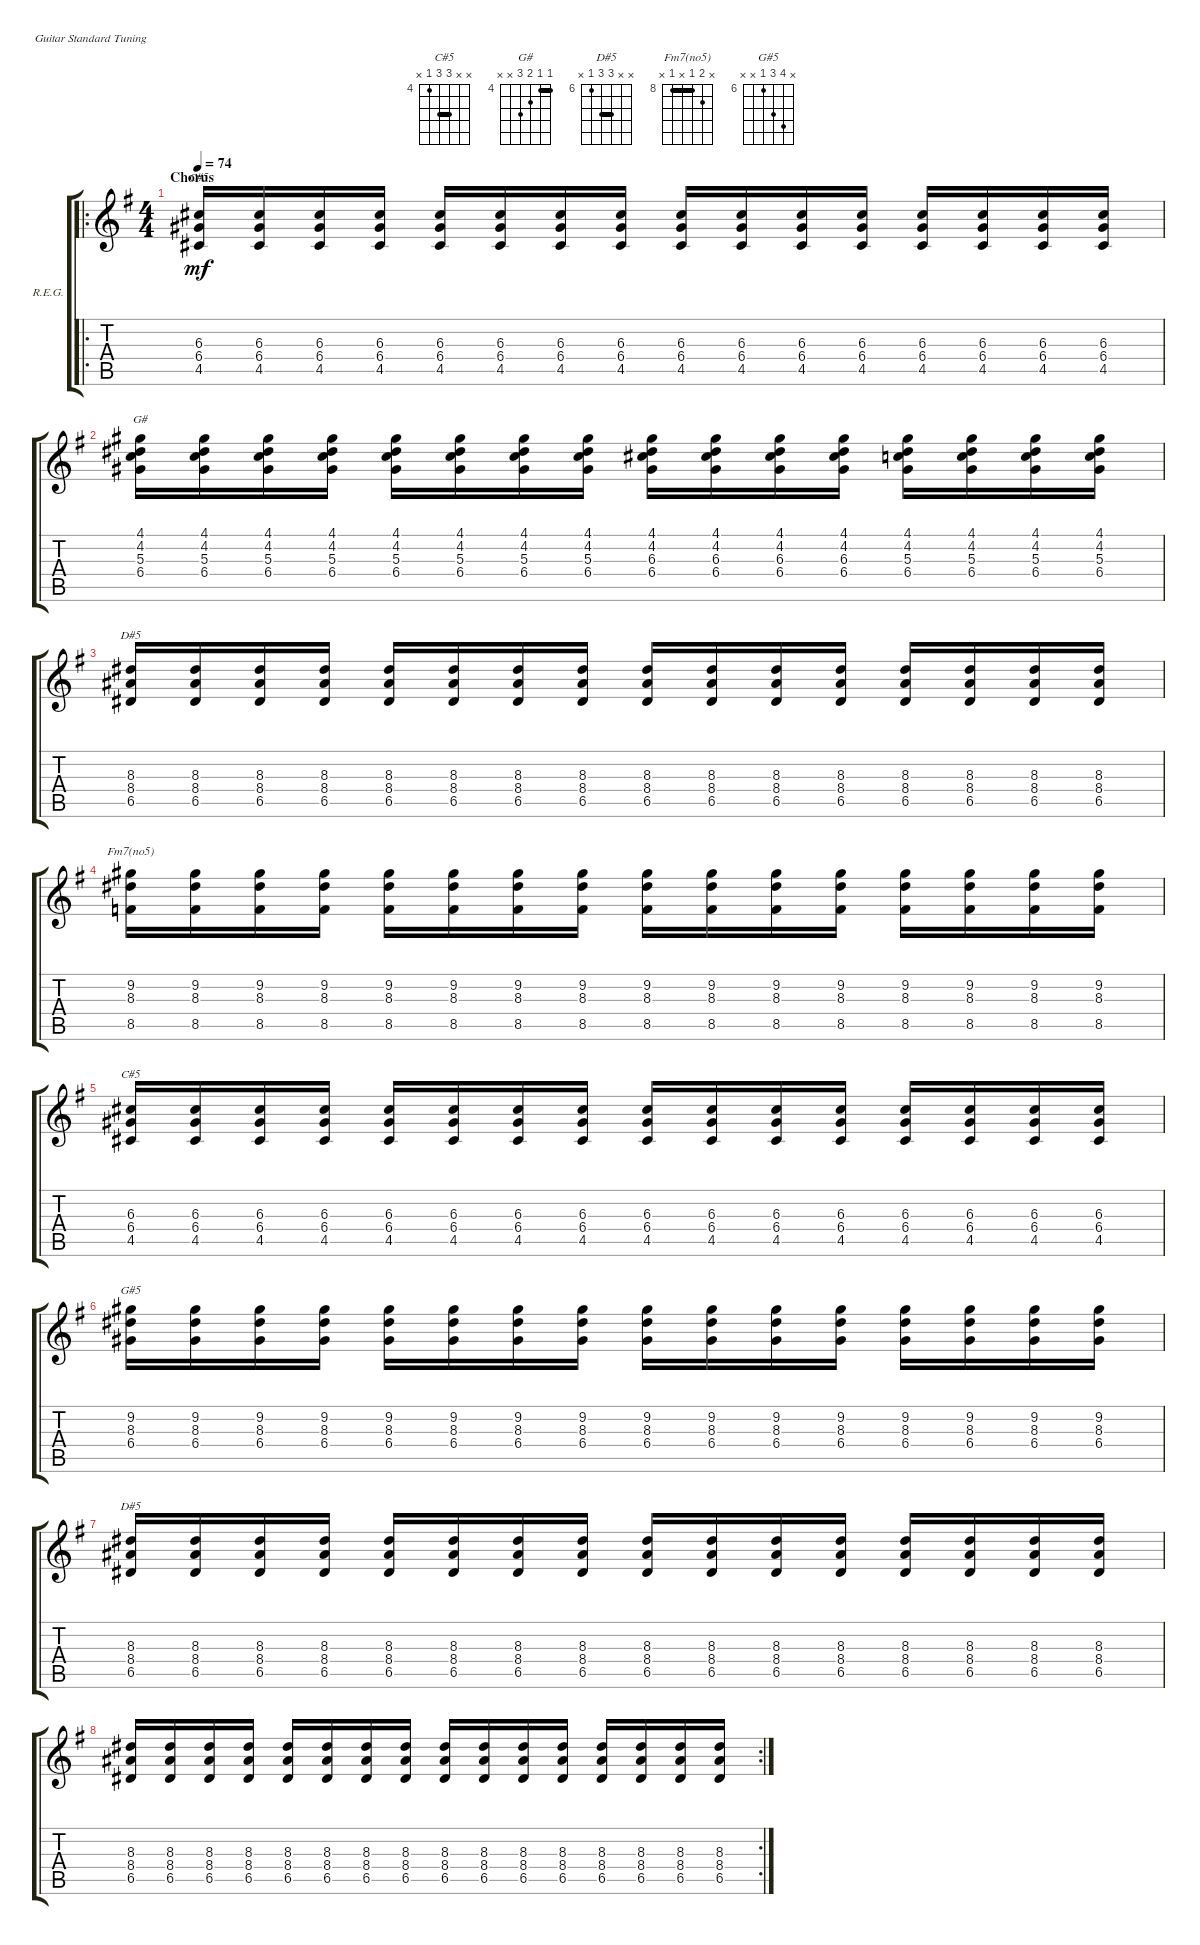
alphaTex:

\defaultSystemsLayout 4
\bracketExtendMode groupsimilarinstruments
\firstSystemTrackNameOrientation horizontal
\otherSystemsTrackNameOrientation horizontal
\track ("Rhythm Electric Guitar" "R.E.G.") {multiBarRest instrument electricguitarclean}
\staff {score tabs}
\tuning (E4 B3 G3 D3 A2 E2)
\chord ("C#5" x x 6 6 4 x) {firstfret 4 barre 6}
\chord ("G#" 4 4 5 6 x x) {firstfret 4 barre 4}
\chord ("D#5" x x 8 8 6 x) {firstfret 6 barre 8}
\chord ("Fm7(no5)" x 9 8 x 8 x) {firstfret 8 barre 8}
\chord ("G#5" x 9 8 6 x x) {firstfret 6}
\ro
\ts (4 4)
\section ("" "Chorus")
\tempo 74
\clef g2
\ks g
(4.5 6.4 6.3).16{ch "C#5" lyrics (0 "") lyrics (1 "") lyrics (2 "") lyrics (3 "") lyrics (4 "") dy mf} (6.4 4.5 6.3).16{lyrics (0 "") lyrics (1 "") lyrics (2 "") lyrics (3 "") lyrics (4 "")} (6.4 4.5 6.3).16{lyrics (0 "") lyrics (1 "") lyrics (2 "") lyrics (3 "") lyrics (4 "")} (6.4 4.5 6.3).16{lyrics (0 "") lyrics (1 "") lyrics (2 "") lyrics (3 "") lyrics (4 "")} (6.4 4.5 6.3).16{lyrics (0 "") lyrics (1 "") lyrics (2 "") lyrics (3 "") lyrics (4 "")} (6.4 4.5 6.3).16{lyrics (0 "") lyrics (1 "") lyrics (2 "") lyrics (3 "") lyrics (4 "")} (6.4 4.5 6.3).16{lyrics (0 "") lyrics (1 "") lyrics (2 "") lyrics (3 "") lyrics (4 "")} (6.4 4.5 6.3).16{lyrics (0 "") lyrics (1 "") lyrics (2 "") lyrics (3 "") lyrics (4 "")} (6.4 4.5 6.3).16{lyrics (0 "") lyrics (1 "") lyrics (2 "") lyrics (3 "") lyrics (4 "")} (6.4 4.5 6.3).16{lyrics (0 "") lyrics (1 "") lyrics (2 "") lyrics (3 "") lyrics (4 "")} (6.4 4.5 6.3).16{lyrics (0 "") lyrics (1 "") lyrics (2 "") lyrics (3 "") lyrics (4 "")} (6.4 4.5 6.3).16{lyrics (0 "") lyrics (1 "") lyrics (2 "") lyrics (3 "") lyrics (4 "")} (6.4 4.5 6.3).16{lyrics (0 "") lyrics (1 "") lyrics (2 "") lyrics (3 "") lyrics (4 "")} (6.4 4.5 6.3).16{lyrics (0 "") lyrics (1 "") lyrics (2 "") lyrics (3 "") lyrics (4 "")} (6.4 4.5 6.3).16{lyrics (0 "") lyrics (1 "") lyrics (2 "") lyrics (3 "") lyrics (4 "")} (6.4 4.5 6.3).16{lyrics (0 "") lyrics (1 "") lyrics (2 "") lyrics (3 "") lyrics (4 "")} |
(5.3 6.4 4.2 4.1).16{ch "G#" lyrics (0 "") lyrics (1 "") lyrics (2 "") lyrics (3 "") lyrics (4 "")} (4.2 5.3 6.4 4.1).16{lyrics (0 "") lyrics (1 "") lyrics (2 "") lyrics (3 "") lyrics (4 "")} (4.2 5.3 6.4 4.1).16{lyrics (0 "") lyrics (1 "") lyrics (2 "") lyrics (3 "") lyrics (4 "")} (4.2 5.3 6.4 4.1).16{lyrics (0 "") lyrics (1 "") lyrics (2 "") lyrics (3 "") lyrics (4 "")} (4.2 5.3 6.4 4.1).16{lyrics (0 "") lyrics (1 "") lyrics (2 "") lyrics (3 "") lyrics (4 "")} (4.2 5.3 6.4 4.1).16{lyrics (0 "") lyrics (1 "") lyrics (2 "") lyrics (3 "") lyrics (4 "")} (4.2 5.3 6.4 4.1).16{lyrics (0 "") lyrics (1 "") lyrics (2 "") lyrics (3 "") lyrics (4 "")} (4.2 5.3 6.4 4.1).16{lyrics (0 "") lyrics (1 "") lyrics (2 "") lyrics (3 "") lyrics (4 "")} (4.2 6.3 6.4 4.1).16{lyrics (0 "") lyrics (1 "") lyrics (2 "") lyrics (3 "") lyrics (4 "")} (4.2 6.3 6.4 4.1).16{lyrics (0 "") lyrics (1 "") lyrics (2 "") lyrics (3 "") lyrics (4 "")} (4.2 6.3 6.4 4.1).16{lyrics (0 "") lyrics (1 "") lyrics (2 "") lyrics (3 "") lyrics (4 "")} (4.2 6.3 6.4 4.1).16{lyrics (0 "") lyrics (1 "") lyrics (2 "") lyrics (3 "") lyrics (4 "")} (4.2 5.3 6.4 4.1).16{lyrics (0 "") lyrics (1 "") lyrics (2 "") lyrics (3 "") lyrics (4 "")} (4.2 5.3 6.4 4.1).16{lyrics (0 "") lyrics (1 "") lyrics (2 "") lyrics (3 "") lyrics (4 "")} (4.2 5.3 6.4 4.1).16{lyrics (0 "") lyrics (1 "") lyrics (2 "") lyrics (3 "") lyrics (4 "")} (4.2 5.3 6.4 4.1).16{lyrics (0 "") lyrics (1 "") lyrics (2 "") lyrics (3 "") lyrics (4 "")} |
(6.5 8.4 8.3).16{ch "D#5" lyrics (0 "") lyrics (1 "") lyrics (2 "") lyrics (3 "") lyrics (4 "")} (8.4 6.5 8.3).16{lyrics (0 "") lyrics (1 "") lyrics (2 "") lyrics (3 "") lyrics (4 "")} (8.4 6.5 8.3).16{lyrics (0 "") lyrics (1 "") lyrics (2 "") lyrics (3 "") lyrics (4 "")} (8.4 6.5 8.3).16{lyrics (0 "") lyrics (1 "") lyrics (2 "") lyrics (3 "") lyrics (4 "")} (8.4 6.5 8.3).16{lyrics (0 "") lyrics (1 "") lyrics (2 "") lyrics (3 "") lyrics (4 "")} (8.4 6.5 8.3).16{lyrics (0 "") lyrics (1 "") lyrics (2 "") lyrics (3 "") lyrics (4 "")} (8.4 6.5 8.3).16{lyrics (0 "") lyrics (1 "") lyrics (2 "") lyrics (3 "") lyrics (4 "")} (8.4 6.5 8.3).16{lyrics (0 "") lyrics (1 "") lyrics (2 "") lyrics (3 "") lyrics (4 "")} (8.4 6.5 8.3).16{lyrics (0 "") lyrics (1 "") lyrics (2 "") lyrics (3 "") lyrics (4 "")} (8.4 6.5 8.3).16{lyrics (0 "") lyrics (1 "") lyrics (2 "") lyrics (3 "") lyrics (4 "")} (8.4 6.5 8.3).16{lyrics (0 "") lyrics (1 "") lyrics (2 "") lyrics (3 "") lyrics (4 "")} (8.4 6.5 8.3).16{lyrics (0 "") lyrics (1 "") lyrics (2 "") lyrics (3 "") lyrics (4 "")} (8.4 6.5 8.3).16{lyrics (0 "") lyrics (1 "") lyrics (2 "") lyrics (3 "") lyrics (4 "")} (8.4 6.5 8.3).16{lyrics (0 "") lyrics (1 "") lyrics (2 "") lyrics (3 "") lyrics (4 "")} (8.4 6.5 8.3).16{lyrics (0 "") lyrics (1 "") lyrics (2 "") lyrics (3 "") lyrics (4 "")} (8.4 6.5 8.3).16{lyrics (0 "") lyrics (1 "") lyrics (2 "") lyrics (3 "") lyrics (4 "")} |
(8.5 8.3 9.2).16{ch "Fm7(no5)" lyrics (0 "") lyrics (1 "") lyrics (2 "") lyrics (3 "") lyrics (4 "")} (9.2 8.3 8.5).16{lyrics (0 "") lyrics (1 "") lyrics (2 "") lyrics (3 "") lyrics (4 "")} (9.2 8.3 8.5).16{lyrics (0 "") lyrics (1 "") lyrics (2 "") lyrics (3 "") lyrics (4 "")} (9.2 8.3 8.5).16{lyrics (0 "") lyrics (1 "") lyrics (2 "") lyrics (3 "") lyrics (4 "")} (9.2 8.3 8.5).16{lyrics (0 "") lyrics (1 "") lyrics (2 "") lyrics (3 "") lyrics (4 "")} (9.2 8.3 8.5).16{lyrics (0 "") lyrics (1 "") lyrics (2 "") lyrics (3 "") lyrics (4 "")} (9.2 8.3 8.5).16{lyrics (0 "") lyrics (1 "") lyrics (2 "") lyrics (3 "") lyrics (4 "")} (9.2 8.3 8.5).16{lyrics (0 "") lyrics (1 "") lyrics (2 "") lyrics (3 "") lyrics (4 "")} (9.2 8.3 8.5).16{lyrics (0 "") lyrics (1 "") lyrics (2 "") lyrics (3 "") lyrics (4 "")} (9.2 8.3 8.5).16{lyrics (0 "") lyrics (1 "") lyrics (2 "") lyrics (3 "") lyrics (4 "")} (9.2 8.3 8.5).16{lyrics (0 "") lyrics (1 "") lyrics (2 "") lyrics (3 "") lyrics (4 "")} (9.2 8.3 8.5).16{lyrics (0 "") lyrics (1 "") lyrics (2 "") lyrics (3 "") lyrics (4 "")} (9.2 8.3 8.5).16{lyrics (0 "") lyrics (1 "") lyrics (2 "") lyrics (3 "") lyrics (4 "")} (9.2 8.3 8.5).16{lyrics (0 "") lyrics (1 "") lyrics (2 "") lyrics (3 "") lyrics (4 "")} (9.2 8.3 8.5).16{lyrics (0 "") lyrics (1 "") lyrics (2 "") lyrics (3 "") lyrics (4 "")} (9.2 8.3 8.5).16{lyrics (0 "") lyrics (1 "") lyrics (2 "") lyrics (3 "") lyrics (4 "")} |
(4.5 6.4 6.3).16{ch "C#5" lyrics (0 "") lyrics (1 "") lyrics (2 "") lyrics (3 "") lyrics (4 "")} (6.4 4.5 6.3).16{lyrics (0 "") lyrics (1 "") lyrics (2 "") lyrics (3 "") lyrics (4 "")} (6.4 4.5 6.3).16{lyrics (0 "") lyrics (1 "") lyrics (2 "") lyrics (3 "") lyrics (4 "")} (6.4 4.5 6.3).16{lyrics (0 "") lyrics (1 "") lyrics (2 "") lyrics (3 "") lyrics (4 "")} (6.4 4.5 6.3).16{lyrics (0 "") lyrics (1 "") lyrics (2 "") lyrics (3 "") lyrics (4 "")} (6.4 4.5 6.3).16{lyrics (0 "") lyrics (1 "") lyrics (2 "") lyrics (3 "") lyrics (4 "")} (6.4 4.5 6.3).16{lyrics (0 "") lyrics (1 "") lyrics (2 "") lyrics (3 "") lyrics (4 "")} (6.4 4.5 6.3).16{lyrics (0 "") lyrics (1 "") lyrics (2 "") lyrics (3 "") lyrics (4 "")} (6.4 4.5 6.3).16{lyrics (0 "") lyrics (1 "") lyrics (2 "") lyrics (3 "") lyrics (4 "")} (6.4 4.5 6.3).16{lyrics (0 "") lyrics (1 "") lyrics (2 "") lyrics (3 "") lyrics (4 "")} (6.4 4.5 6.3).16{lyrics (0 "") lyrics (1 "") lyrics (2 "") lyrics (3 "") lyrics (4 "")} (6.4 4.5 6.3).16{lyrics (0 "") lyrics (1 "") lyrics (2 "") lyrics (3 "") lyrics (4 "")} (6.4 4.5 6.3).16{lyrics (0 "") lyrics (1 "") lyrics (2 "") lyrics (3 "") lyrics (4 "")} (6.4 4.5 6.3).16{lyrics (0 "") lyrics (1 "") lyrics (2 "") lyrics (3 "") lyrics (4 "")} (6.4 4.5 6.3).16{lyrics (0 "") lyrics (1 "") lyrics (2 "") lyrics (3 "") lyrics (4 "")} (6.4 4.5 6.3).16{lyrics (0 "") lyrics (1 "") lyrics (2 "") lyrics (3 "") lyrics (4 "")} |
(6.4 9.2 8.3).16{ch "G#5" lyrics (0 "") lyrics (1 "") lyrics (2 "") lyrics (3 "") lyrics (4 "")} (6.4 9.2 8.3).16{lyrics (0 "") lyrics (1 "") lyrics (2 "") lyrics (3 "") lyrics (4 "")} (6.4 9.2 8.3).16{lyrics (0 "") lyrics (1 "") lyrics (2 "") lyrics (3 "") lyrics (4 "")} (6.4 9.2 8.3).16{lyrics (0 "") lyrics (1 "") lyrics (2 "") lyrics (3 "") lyrics (4 "")} (6.4 9.2 8.3).16{lyrics (0 "") lyrics (1 "") lyrics (2 "") lyrics (3 "") lyrics (4 "")} (6.4 9.2 8.3).16{lyrics (0 "") lyrics (1 "") lyrics (2 "") lyrics (3 "") lyrics (4 "")} (6.4 9.2 8.3).16{lyrics (0 "") lyrics (1 "") lyrics (2 "") lyrics (3 "") lyrics (4 "")} (6.4 9.2 8.3).16{lyrics (0 "") lyrics (1 "") lyrics (2 "") lyrics (3 "") lyrics (4 "")} (6.4 9.2 8.3).16{lyrics (0 "") lyrics (1 "") lyrics (2 "") lyrics (3 "") lyrics (4 "")} (6.4 9.2 8.3).16{lyrics (0 "") lyrics (1 "") lyrics (2 "") lyrics (3 "") lyrics (4 "")} (6.4 9.2 8.3).16{lyrics (0 "") lyrics (1 "") lyrics (2 "") lyrics (3 "") lyrics (4 "")} (6.4 9.2 8.3).16{lyrics (0 "") lyrics (1 "") lyrics (2 "") lyrics (3 "") lyrics (4 "")} (6.4 9.2 8.3).16{lyrics (0 "") lyrics (1 "") lyrics (2 "") lyrics (3 "") lyrics (4 "")} (6.4 9.2 8.3).16{lyrics (0 "") lyrics (1 "") lyrics (2 "") lyrics (3 "") lyrics (4 "")} (6.4 9.2 8.3).16{lyrics (0 "") lyrics (1 "") lyrics (2 "") lyrics (3 "") lyrics (4 "")} (6.4 9.2 8.3).16{lyrics (0 "") lyrics (1 "") lyrics (2 "") lyrics (3 "") lyrics (4 "")} |
(6.5 8.4 8.3).16{ch "D#5" lyrics (0 "") lyrics (1 "") lyrics (2 "") lyrics (3 "") lyrics (4 "")} (6.5 8.4 8.3).16{lyrics (0 "") lyrics (1 "") lyrics (2 "") lyrics (3 "") lyrics (4 "")} (6.5 8.4 8.3).16{lyrics (0 "") lyrics (1 "") lyrics (2 "") lyrics (3 "") lyrics (4 "")} (6.5 8.4 8.3).16{lyrics (0 "") lyrics (1 "") lyrics (2 "") lyrics (3 "") lyrics (4 "")} (6.5 8.4 8.3).16{lyrics (0 "") lyrics (1 "") lyrics (2 "") lyrics (3 "") lyrics (4 "")} (6.5 8.4 8.3).16{lyrics (0 "") lyrics (1 "") lyrics (2 "") lyrics (3 "") lyrics (4 "")} (6.5 8.4 8.3).16{lyrics (0 "") lyrics (1 "") lyrics (2 "") lyrics (3 "") lyrics (4 "")} (6.5 8.4 8.3).16{lyrics (0 "") lyrics (1 "") lyrics (2 "") lyrics (3 "") lyrics (4 "")} (6.5 8.4 8.3).16{lyrics (0 "") lyrics (1 "") lyrics (2 "") lyrics (3 "") lyrics (4 "")} (6.5 8.4 8.3).16{lyrics (0 "") lyrics (1 "") lyrics (2 "") lyrics (3 "") lyrics (4 "")} (6.5 8.4 8.3).16{lyrics (0 "") lyrics (1 "") lyrics (2 "") lyrics (3 "") lyrics (4 "")} (6.5 8.4 8.3).16{lyrics (0 "") lyrics (1 "") lyrics (2 "") lyrics (3 "") lyrics (4 "")} (6.5 8.4 8.3).16{lyrics (0 "") lyrics (1 "") lyrics (2 "") lyrics (3 "") lyrics (4 "")} (6.5 8.4 8.3).16{lyrics (0 "") lyrics (1 "") lyrics (2 "") lyrics (3 "") lyrics (4 "")} (6.5 8.4 8.3).16{lyrics (0 "") lyrics (1 "") lyrics (2 "") lyrics (3 "") lyrics (4 "")} (6.5 8.4 8.3).16{lyrics (0 "") lyrics (1 "") lyrics (2 "") lyrics (3 "") lyrics (4 "")} |
\rc 2
(8.4 6.5 8.3).16{lyrics (0 "") lyrics (1 "") lyrics (2 "") lyrics (3 "") lyrics (4 "")} (8.4 6.5 8.3).16{lyrics (0 "") lyrics (1 "") lyrics (2 "") lyrics (3 "") lyrics (4 "")} (8.4 6.5 8.3).16{lyrics (0 "") lyrics (1 "") lyrics (2 "") lyrics (3 "") lyrics (4 "")} (8.4 6.5 8.3).16{lyrics (0 "") lyrics (1 "") lyrics (2 "") lyrics (3 "") lyrics (4 "")} (8.4 6.5 8.3).16{lyrics (0 "") lyrics (1 "") lyrics (2 "") lyrics (3 "") lyrics (4 "")} (8.4 6.5 8.3).16{lyrics (0 "") lyrics (1 "") lyrics (2 "") lyrics (3 "") lyrics (4 "")} (8.4 6.5 8.3).16{lyrics (0 "") lyrics (1 "") lyrics (2 "") lyrics (3 "") lyrics (4 "")} (8.4 6.5 8.3).16{lyrics (0 "") lyrics (1 "") lyrics (2 "") lyrics (3 "") lyrics (4 "")} (8.4 6.5 8.3).16{lyrics (0 "") lyrics (1 "") lyrics (2 "") lyrics (3 "") lyrics (4 "")} (8.4 6.5 8.3).16{lyrics (0 "") lyrics (1 "") lyrics (2 "") lyrics (3 "") lyrics (4 "")} (8.4 6.5 8.3).16{lyrics (0 "") lyrics (1 "") lyrics (2 "") lyrics (3 "") lyrics (4 "")} (8.4 6.5 8.3).16{lyrics (0 "") lyrics (1 "") lyrics (2 "") lyrics (3 "") lyrics (4 "")} (8.4 6.5 8.3).16{lyrics (0 "") lyrics (1 "") lyrics (2 "") lyrics (3 "") lyrics (4 "")} (8.4 6.5 8.3).16{lyrics (0 "") lyrics (1 "") lyrics (2 "") lyrics (3 "") lyrics (4 "")} (8.4 6.5 8.3).16{lyrics (0 "") lyrics (1 "") lyrics (2 "") lyrics (3 "") lyrics (4 "")} (8.4 6.5 8.3).16{lyrics (0 "") lyrics (1 "") lyrics (2 "") lyrics (3 "") lyrics (4 "")}
